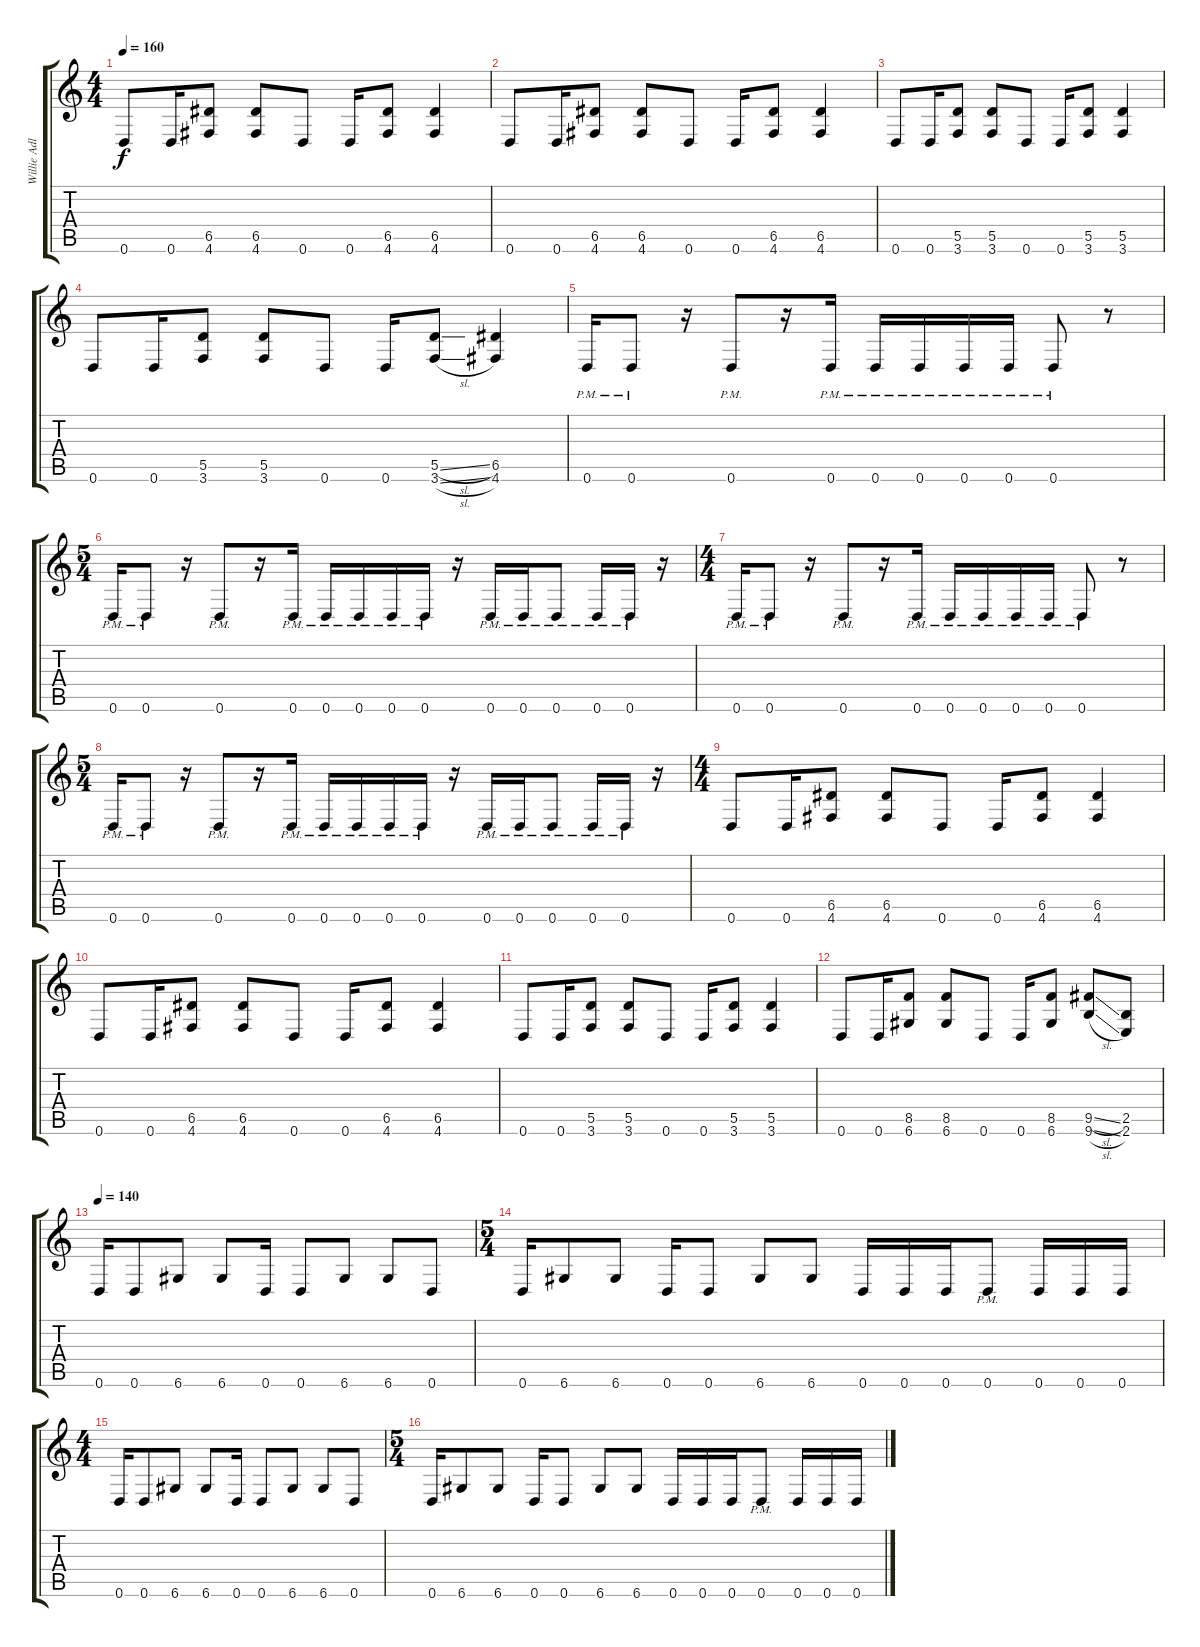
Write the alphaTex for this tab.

\track ("Willie Adler" "Willie Adl") {instrument distortionguitar}
\staff {score tabs}
\tuning (E4 B3 G3 D3 A2 D2) {hide}
\ts (4 4)
\tempo 160
\clef g2
\ks c
0.6.8{dy f} 0.6.16 (6.5 4.6).8 (6.5 4.6).8 0.6.8 0.6.16 (6.5 4.6).8 (6.5 4.6).4 |
0.6.8 0.6.16 (6.5 4.6).8 (6.5 4.6).8 0.6.8 0.6.16 (6.5 4.6).8 (6.5 4.6).4 |
0.6.8 0.6.16 (5.5 3.6).8 (5.5 3.6).8 0.6.8 0.6.16 (5.5 3.6).8 (5.5 3.6).4 |
0.6.8 0.6.16 (5.5 3.6).8 (5.5 3.6).8 0.6.8 0.6.16 (5.5{sl} 3.6{sl}).8 (6.5 4.6).4 |
0.6{pm}.16 0.6{pm}.8 r.16 0.6{pm}.8 r.16 0.6{pm}.16 0.6{pm}.16 0.6{pm}.16 0.6{pm}.16 0.6{pm}.16 0.6{pm}.8 r.8 |
\ts (5 4)
0.6{pm}.16 0.6{pm}.8 r.16 0.6{pm}.8 r.16 0.6{pm}.16 0.6{pm}.16 0.6{pm}.16 0.6{pm}.16 0.6{pm}.16 r.16 0.6{pm}.16 0.6{pm}.16 0.6{pm}.8 0.6{pm}.16 0.6{pm}.16 r.16 |
\ts (4 4)
0.6{pm}.16 0.6{pm}.8 r.16 0.6{pm}.8 r.16 0.6{pm}.16 0.6{pm}.16 0.6{pm}.16 0.6{pm}.16 0.6{pm}.16 0.6{pm}.8 r.8 |
\ts (5 4)
0.6{pm}.16 0.6{pm}.8 r.16 0.6{pm}.8 r.16 0.6{pm}.16 0.6{pm}.16 0.6{pm}.16 0.6{pm}.16 0.6{pm}.16 r.16 0.6{pm}.16 0.6{pm}.16 0.6{pm}.8 0.6{pm}.16 0.6{pm}.16 r.16 |
\ts (4 4)
0.6.8 0.6.16 (6.5 4.6).8 (6.5 4.6).8 0.6.8 0.6.16 (6.5 4.6).8 (6.5 4.6).4 |
0.6.8 0.6.16 (6.5 4.6).8 (6.5 4.6).8 0.6.8 0.6.16 (6.5 4.6).8 (6.5 4.6).4 |
0.6.8 0.6.16 (5.5 3.6).8 (5.5 3.6).8 0.6.8 0.6.16 (5.5 3.6).8 (5.5 3.6).4 |
0.6.8 0.6.16 (8.5 6.6).8 (8.5 6.6).8 0.6.8 0.6.16 (8.5 6.6).8 (9.5{sl} 9.6{sl}).8 (2.5 2.6).8 |
\tempo 140
0.6.16 0.6.8 6.6.8 6.6.8 0.6.16 0.6.8 6.6.8 6.6.8 0.6.8 |
\ts (5 4)
0.6.16 6.6.8 6.6.8 0.6.16 0.6.8 6.6.8 6.6.8 0.6.16 0.6.16 0.6.16 0.6{pm}.8 0.6.16 0.6.16 0.6.16 |
\ts (4 4)
0.6.16 0.6.8 6.6.8 6.6.8 0.6.16 0.6.8 6.6.8 6.6.8 0.6.8 |
\ts (5 4)
0.6.16 6.6.8 6.6.8 0.6.16 0.6.8 6.6.8 6.6.8 0.6.16 0.6.16 0.6.16 0.6{pm}.8 0.6.16 0.6.16 0.6.16
